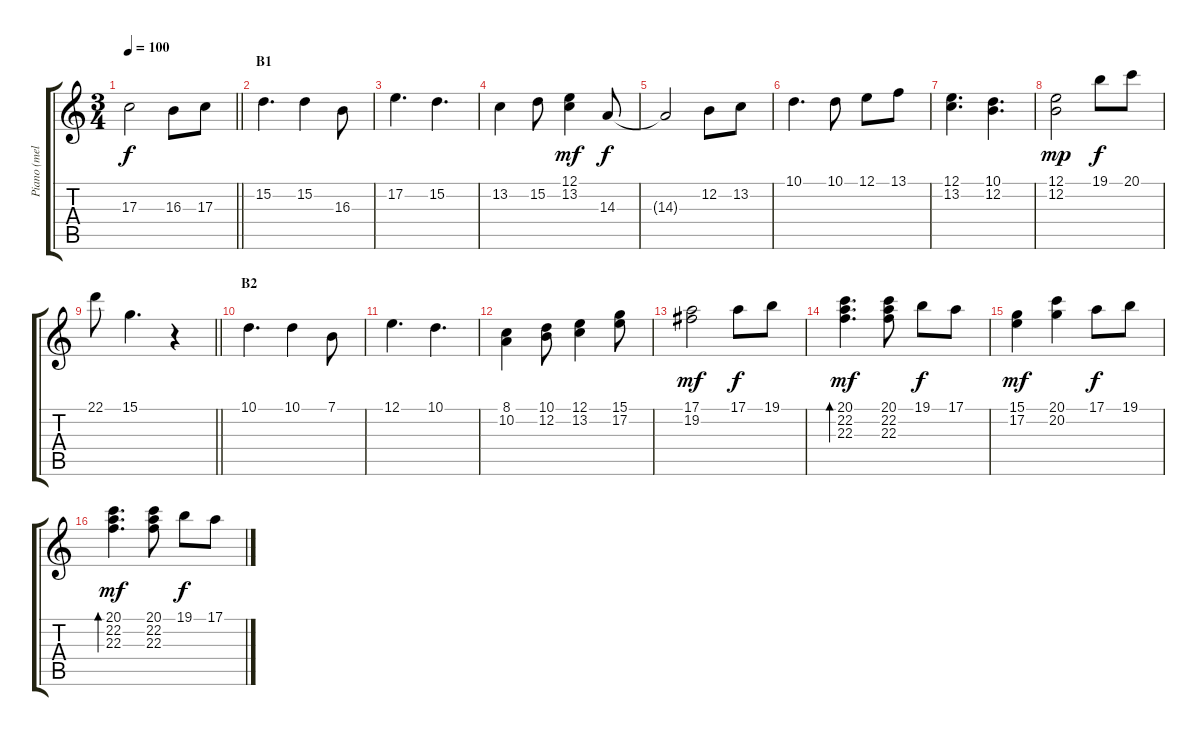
\track ("Piano (melody)" "Piano (mel") {instrument brightacousticpiano}
\staff {score tabs}
\tuning (E4 B3 G3 D3 A2 E2) {hide}
\ts (3 4)
\tempo 100
\clef g2
\barLineRight lightlight
\ks c
17.3.2{dy f} 16.3.8 17.3.8 |
\section ("" "B1")
15.2.4{d} 15.2.4 16.3.8 |
17.2.4{d} 15.2.4{d} |
13.2.4 15.2.8 (12.1 13.2).4{dy mf} 14.3.8{dy f} |
14.3{t}.2 12.2.8 13.2.8 |
10.1.4{d} 10.1.8 12.1.8 13.1.8 |
(12.1 13.2).4{d} (10.1 12.2).4{d} |
(12.1 12.2).2{dy mp} 19.1.8{dy f} 20.1.8 |
\barLineRight lightlight
22.1.8 15.1.4{d} r.4 |
\section ("" "B2")
10.1.4{d} 10.1.4 7.1.8 |
12.1.4{d} 10.1.4{d} |
(8.1 10.2).4 (10.1 12.2).8 (12.1 13.2).4 (15.1 17.2).8 |
(17.1 19.2).2{dy mf} 17.1.8{dy f} 19.1.8 |
(20.1 22.2 22.3).4{d bd 60 dy mf} (20.1 22.2 22.3).8 19.1.8{dy f} 17.1.8 |
(15.1 17.2).4{dy mf} (20.1 20.2).4 17.1.8{dy f} 19.1.8 |
(20.1 22.2 22.3).4{d bd 60 dy mf} (20.1 22.2 22.3).8 19.1.8{dy f} 17.1.8
